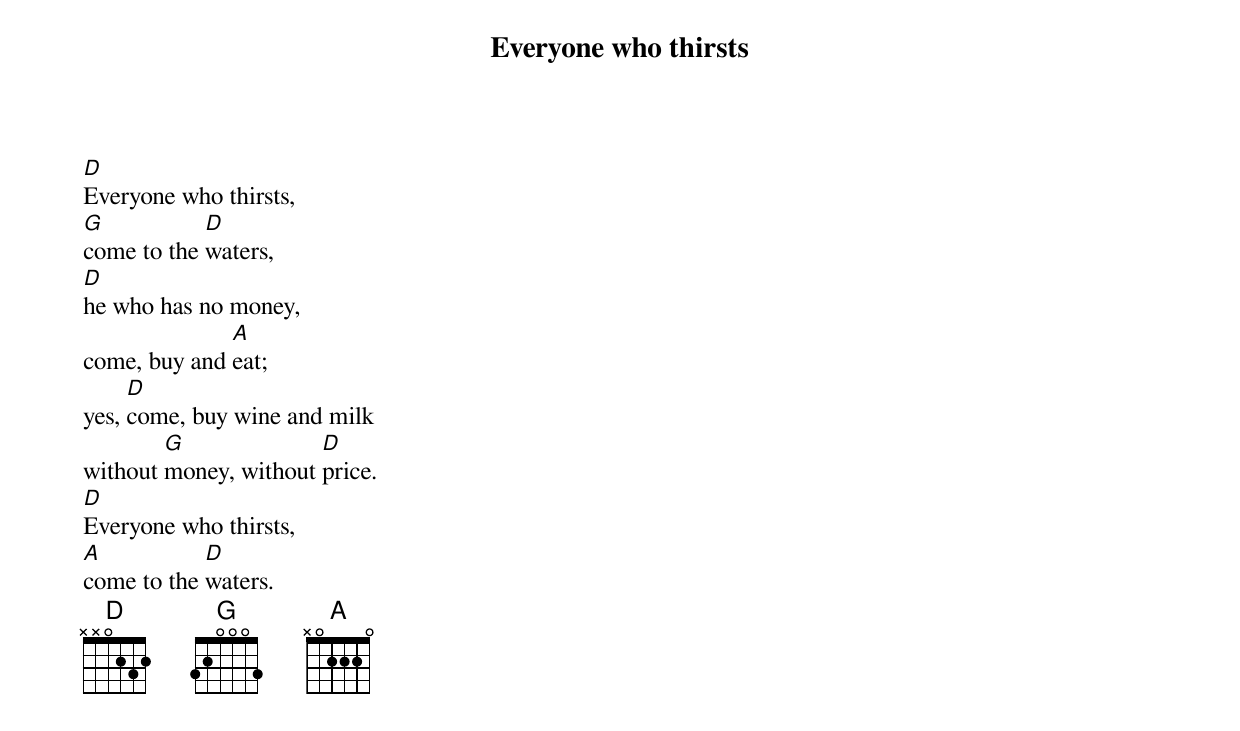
{title: Everyone who thirsts}

[D]Everyone who thirsts,
[G]come to the [D]waters,
[D]he who has no money,
come, buy and [A]eat;
yes, [D]come, buy wine and milk
without [G]money, without [D]price.
[D]Everyone who thirsts,
[A]come to the [D]waters.
